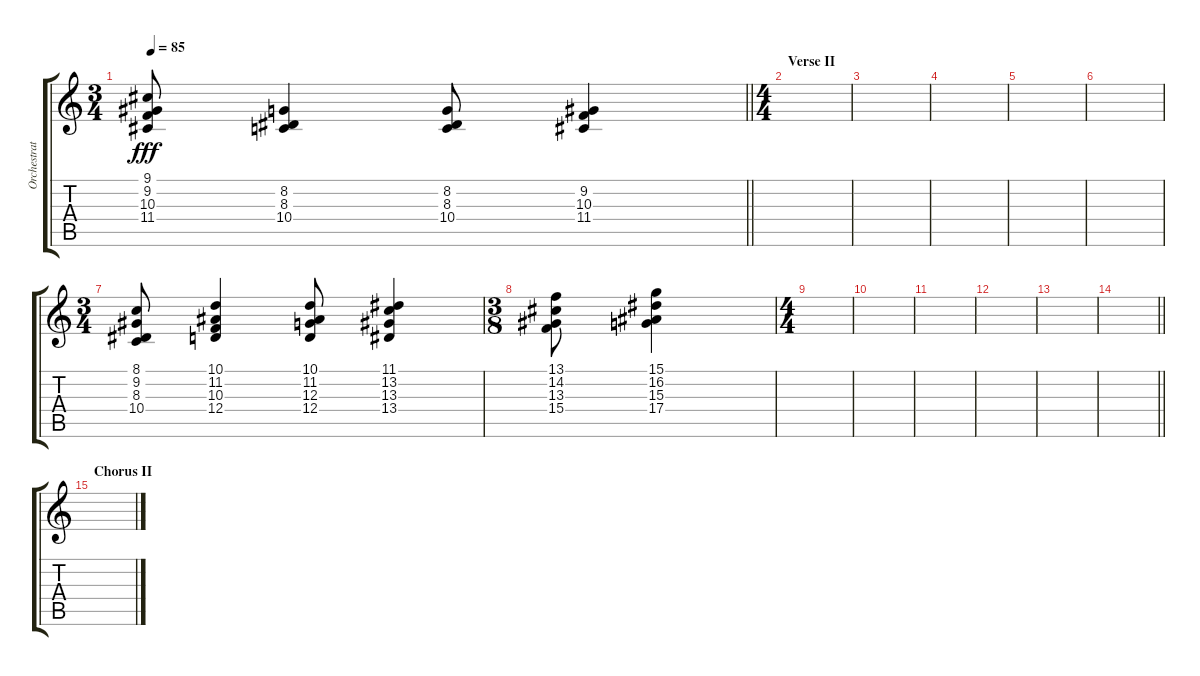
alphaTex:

\track ("Orchestration I" "Orchestrat") {instrument trumpet}
\staff {score tabs}
\tuning (E4 B3 G3 D3 A2 E2) {hide}
\ts (3 4)
\tempo 85
\clef g2
\barLineRight lightlight
\ks c
(9.1 9.2 10.3 11.4).8{dy fff} (8.2 8.3 10.4).4 (8.2 8.3 10.4).8 (9.2 10.3 11.4).4 |
\ts (4 4)
\section ("" "Verse II")
|
|
|
|
|
\ts (3 4)
(8.1 9.2 8.3 10.4).8 (10.1 11.2 10.3 12.4).4 (10.1 11.2 12.3 12.4).8 (11.1 13.2 13.3 13.4).4 |
\ts (3 8)
(13.1 14.2 13.3 15.4).8 (15.1 16.2 15.3 17.4).4 |
\ts (4 4)
|
|
|
|
|
\barLineRight lightlight
|
\section ("" "Chorus II")
